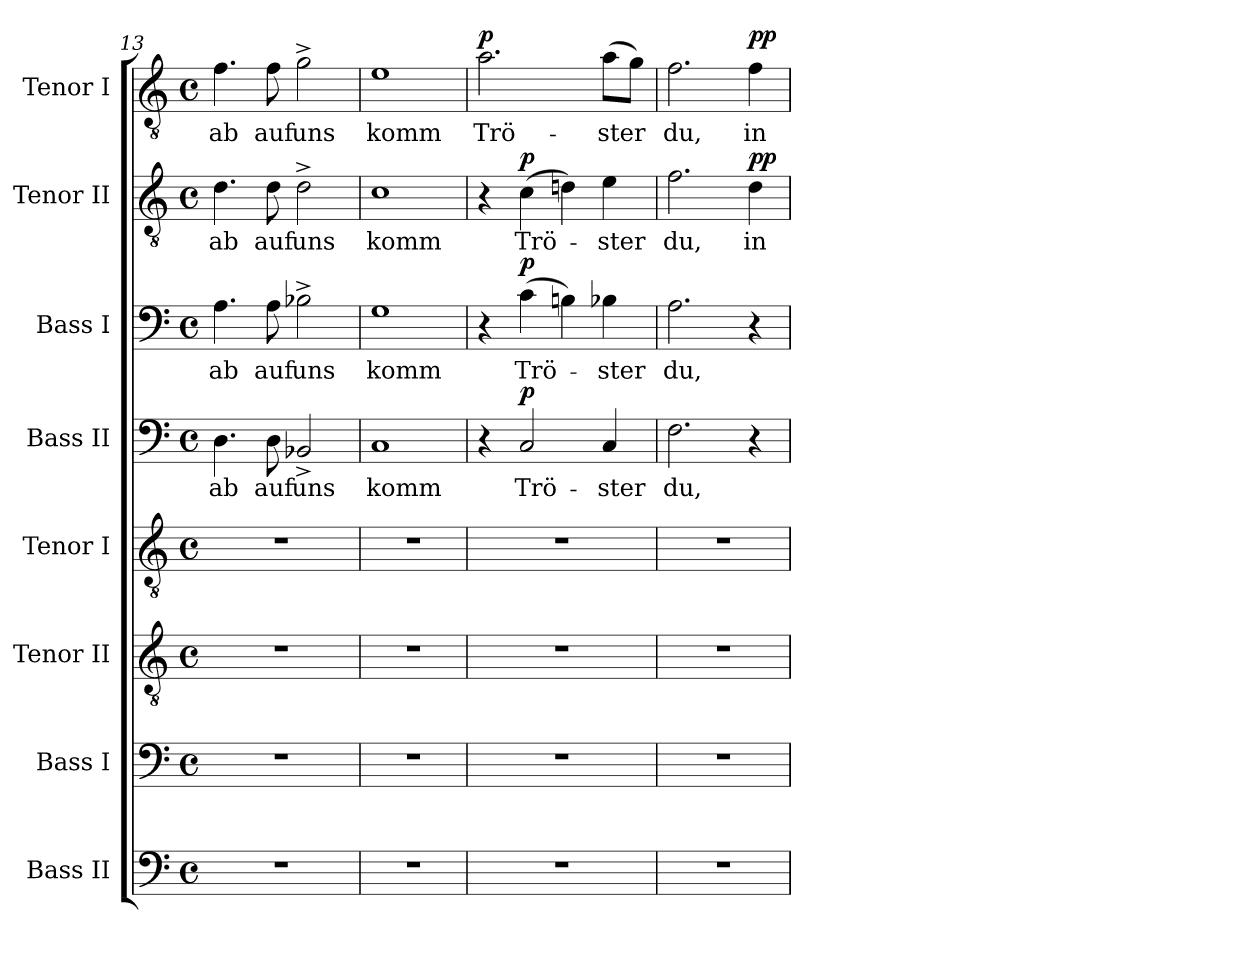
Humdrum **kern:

**kern	**kern	**kern	**kern	**kern	**text	**dynam	**kern	**text	**dynam	**kern	**text	**dynam	**kern	**text	**dynam
*part8	*part7	*part6	*part5	*part4	*part4	*part4	*part3	*part3	*part3	*part2	*part2	*part2	*part1	*part1	*part1
*staff8	*staff7	*staff6	*staff5	*staff4	*staff4	*staff4	*staff3	*staff3	*staff3	*staff2	*staff2	*staff2	*staff1	*staff1	*staff1
*I"Bass II	*I"Bass I	*I"Tenor II	*I"Tenor I	*I"Bass II	*	*	*I"Bass I	*	*	*I"Tenor II	*	*	*I"Tenor I	*	*
*I'B.	*I'B.	*I'T.	*I'T.	*I'B.	*	*	*I'B.	*	*	*I'T.	*	*	*I'T.	*	*
*clefF4	*clefF4	*clefGv2	*clefGv2	*clefF4	*	*	*clefF4	*	*	*clefGv2	*	*	*clefGv2	*	*
*	*	*ITrd7c12	*ITrd7c12	*	*	*	*	*	*	*ITrd7c12	*	*	*ITrd7c12	*	*
*k[]	*k[]	*k[]	*k[]	*k[]	*	*	*k[]	*	*	*k[]	*	*	*k[]	*	*
*C:	*C:	*C:	*C:	*C:	*	*	*C:	*	*	*C:	*	*	*C:	*	*
*M4/4	*M4/4	*M4/4	*M4/4	*M4/4	*	*	*M4/4	*	*	*M4/4	*	*	*M4/4	*	*
*met(c)	*met(c)	*met(c)	*met(c)	*met(c)	*	*	*met(c)	*	*	*met(c)	*	*	*met(c)	*	*
=13	=13	=13	=13	=13	=13	=13	=13	=13	=13	=13	=13	=13	=13	=13	=13
!	!	!	!	!	!LO:LY:b:color=#000000	!	!	!	!	!	!	!	!	!	!
!	!	!	!	!	!	!	!	!LO:LY:b:color=#000000	!	!	!	!	!	!	!
!	!	!	!	!	!	!	!	!	!	!	!LO:LY:b:color=#000000	!	!	!	!
!	!	!	!	!	!	!	!	!	!	!	!	!	!	!LO:LY:b:color=#000000	!
1r	1r	1r	1r	4.Di\	-ab	.	4.Ai\	-ab	.	4.Di\	-ab	.	4.Fi\	-ab	.
!	!	!	!	!	!LO:LY:b:color=#000000	!	!	!	!	!	!	!	!	!	!
!	!	!	!	!	!	!	!	!LO:LY:b:color=#000000	!	!	!	!	!	!	!
!	!	!	!	!	!	!	!	!	!	!	!LO:LY:b:color=#000000	!	!	!	!
!	!	!	!	!	!	!	!	!	!	!	!	!	!	!LO:LY:b:color=#000000	!
.	.	.	.	8Di\	auf	.	8Ai\	auf	.	8Di\	auf	.	8Fi\	auf	.
!	!	!	!	!	!LO:LY:b:color=#000000	!	!	!	!	!	!	!	!	!	!
!	!	!	!	!	!	!	!	!LO:LY:b:color=#000000	!	!	!	!	!	!	!
!	!	!	!	!	!	!	!	!	!	!	!LO:LY:b:color=#000000	!	!	!	!
!	!	!	!	!	!	!	!	!	!	!	!	!	!	!LO:LY:b:color=#000000	!
.	.	.	.	2BB-X^i/	uns	.	2B-X^i\	uns	.	2D^i\	uns	.	2G^i\	uns	.
=14	=14	=14	=14	=14	=14	=14	=14	=14	=14	=14	=14	=14	=14	=14	=14
!	!	!	!	!	!LO:LY:b:color=#000000	!	!	!	!	!	!	!	!	!	!
!	!	!	!	!	!	!	!	!LO:LY:b:color=#000000	!	!	!	!	!	!	!
!	!	!	!	!	!	!	!	!	!	!	!LO:LY:b:color=#000000	!	!	!	!
!	!	!	!	!	!	!	!	!	!	!	!	!	!	!LO:LY:b:color=#000000	!
1r	1r	1r	1r	1Ci	komm	.	1Gi	komm	.	1Ci	komm	.	1Ei	komm	.
=15	=15	=15	=15	=15	=15	=15	=15	=15	=15	=15	=15	=15	=15	=15	=15
!	!	!	!	!	!	!	!	!	!	!	!	!	!	!LO:LY:b:color=#000000	!
1r	1r	1r	1r	4r	.	.	4r	.	.	4r	.	.	2.Ai\	Trö-	p
!	!	!	!	!	!LO:LY:b:color=#000000	!	!	!	!	!	!	!	!	!	!
!	!	!	!	!	!	!	!	!LO:LY:b:color=#000000	!	!	!	!	!	!	!
!	!	!	!	!	!	!	!	!	!	!	!LO:LY:b:color=#000000	!	!	!	!
.	.	.	.	2Ci/	Trö-	p	(4ci\	Trö-	p	(4Ci\	Trö-	p	.	.	.
.	.	.	.	.	.	.	4Bni\)	.	.	4Dni\)	.	.	.	.	.
!	!	!	!	!	!LO:LY:b:color=#000000	!	!	!	!	!	!	!	!	!	!
!	!	!	!	!	!	!	!	!LO:LY:b:color=#000000	!	!	!	!	!	!	!
!	!	!	!	!	!	!	!	!	!	!	!LO:LY:b:color=#000000	!	!	!	!
!	!	!	!	!	!	!	!	!	!	!	!	!	!	!LO:LY:b:color=#000000	!
.	.	.	.	4Ci/	-ster	.	4B-Xi\	-ster	.	4Ei\	-ster	.	(8Ai\L	-ster	.
.	.	.	.	.	.	.	.	.	.	.	.	.	8Gi\J)	.	.
=16	=16	=16	=16	=16	=16	=16	=16	=16	=16	=16	=16	=16	=16	=16	=16
!	!	!	!	!	!LO:LY:b:color=#000000	!	!	!	!	!	!	!	!	!	!
!	!	!	!	!	!	!	!	!LO:LY:b:color=#000000	!	!	!	!	!	!	!
!	!	!	!	!	!	!	!	!	!	!	!LO:LY:b:color=#000000	!	!	!	!
!	!	!	!	!	!	!	!	!	!	!	!	!	!	!LO:LY:b:color=#000000	!
1r	1r	1r	1r	2.Fi\	du,	.	2.Ai\	du,	.	2.Fi\	du,	.	2.Fi\	du,	.
!	!	!	!	!	!	!	!	!	!	!	!LO:LY:b:color=#000000	!	!	!	!
!	!	!	!	!	!	!	!	!	!	!	!	!	!	!LO:LY:b:color=#000000	!
.	.	.	.	4r	.	.	4r	.	.	4Di\	in	pp	4Fi\	in	pp
=	=	=	=	=	=	=	=	=	=	=	=	=	=	=	=
*-	*-	*-	*-	*-	*-	*-	*-	*-	*-	*-	*-	*-	*-	*-	*-
